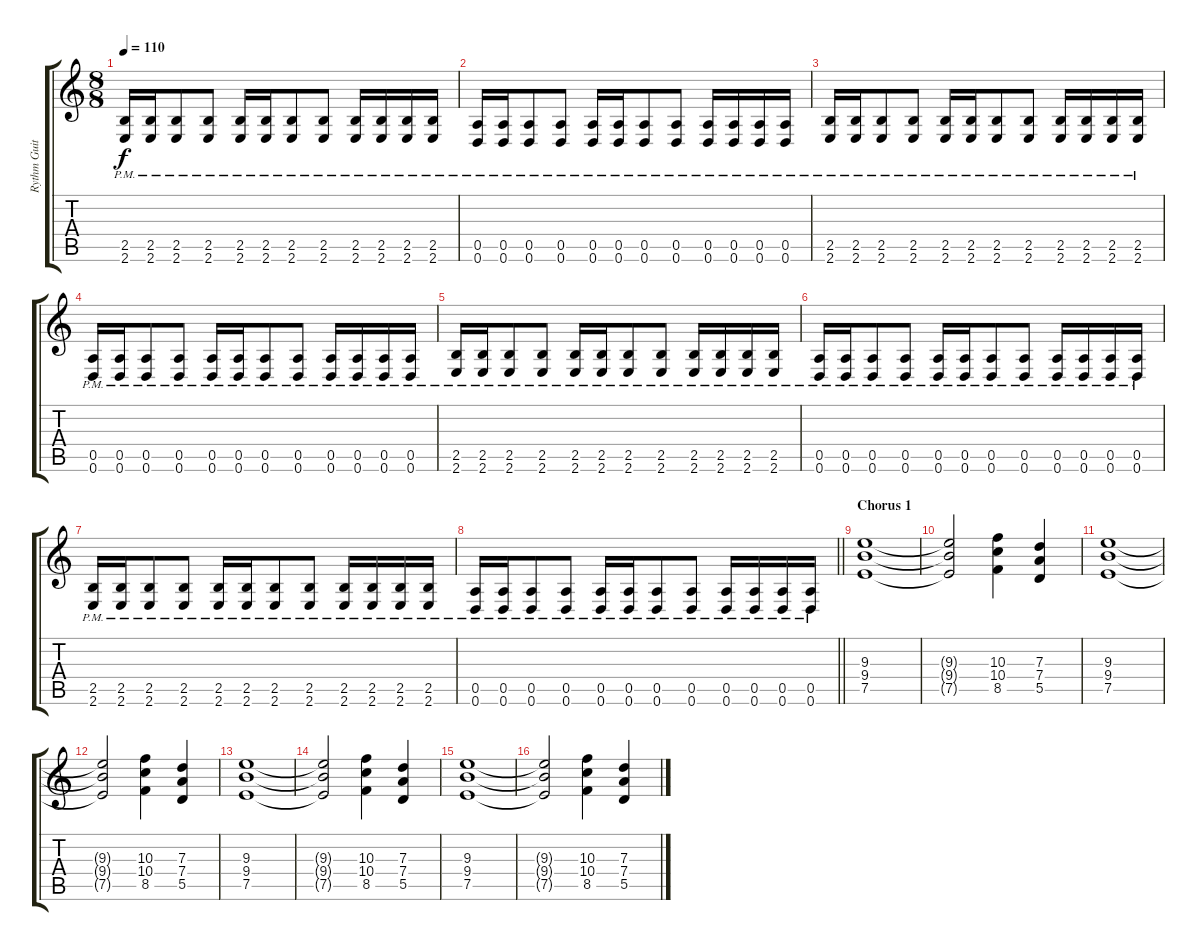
\track ("Rythm Guitar 1" "Rythm Guit") {instrument distortionguitar}
\staff {score tabs}
\tuning (E4 B3 G3 D3 A2 D2) {hide}
\ts (8 8)
\tempo 110
\clef g2
\ks c
(2.5{pm} 2.6{pm}).16{dy f} (2.5{pm} 2.6{pm}).16 (2.5{pm} 2.6{pm}).8 (2.5{pm} 2.6{pm}).8 (2.5{pm} 2.6{pm}).16 (2.5{pm} 2.6{pm}).16 (2.5{pm} 2.6{pm}).8 (2.5{pm} 2.6{pm}).8 (2.5{pm} 2.6{pm}).16 (2.5{pm} 2.6{pm}).16 (2.5{pm} 2.6{pm}).16 (2.5{pm} 2.6{pm}).16 |
(0.5{pm} 0.6{pm}).16 (0.5{pm} 0.6{pm}).16 (0.5{pm} 0.6{pm}).8 (0.5{pm} 0.6{pm}).8 (0.5{pm} 0.6{pm}).16 (0.5{pm} 0.6{pm}).16 (0.5{pm} 0.6{pm}).8 (0.5{pm} 0.6{pm}).8 (0.5{pm} 0.6{pm}).16 (0.5{pm} 0.6{pm}).16 (0.5{pm} 0.6{pm}).16 (0.5{pm} 0.6{pm}).16 |
(2.5{pm} 2.6{pm}).16 (2.5{pm} 2.6{pm}).16 (2.5{pm} 2.6{pm}).8 (2.5{pm} 2.6{pm}).8 (2.5{pm} 2.6{pm}).16 (2.5{pm} 2.6{pm}).16 (2.5{pm} 2.6{pm}).8 (2.5{pm} 2.6{pm}).8 (2.5{pm} 2.6{pm}).16 (2.5{pm} 2.6{pm}).16 (2.5{pm} 2.6{pm}).16 (2.5{pm} 2.6{pm}).16 |
(0.5{pm} 0.6{pm}).16 (0.5{pm} 0.6{pm}).16 (0.5{pm} 0.6{pm}).8 (0.5{pm} 0.6{pm}).8 (0.5{pm} 0.6{pm}).16 (0.5{pm} 0.6{pm}).16 (0.5{pm} 0.6{pm}).8 (0.5{pm} 0.6{pm}).8 (0.5{pm} 0.6{pm}).16 (0.5{pm} 0.6{pm}).16 (0.5{pm} 0.6{pm}).16 (0.5{pm} 0.6{pm}).16 |
(2.5{pm} 2.6{pm}).16 (2.5{pm} 2.6{pm}).16 (2.5{pm} 2.6{pm}).8 (2.5{pm} 2.6{pm}).8 (2.5{pm} 2.6{pm}).16 (2.5{pm} 2.6{pm}).16 (2.5{pm} 2.6{pm}).8 (2.5{pm} 2.6{pm}).8 (2.5{pm} 2.6{pm}).16 (2.5{pm} 2.6{pm}).16 (2.5{pm} 2.6{pm}).16 (2.5{pm} 2.6{pm}).16 |
(0.5{pm} 0.6{pm}).16 (0.5{pm} 0.6{pm}).16 (0.5{pm} 0.6{pm}).8 (0.5{pm} 0.6{pm}).8 (0.5{pm} 0.6{pm}).16 (0.5{pm} 0.6{pm}).16 (0.5{pm} 0.6{pm}).8 (0.5{pm} 0.6{pm}).8 (0.5{pm} 0.6{pm}).16 (0.5{pm} 0.6{pm}).16 (0.5{pm} 0.6{pm}).16 (0.5{pm} 0.6{pm}).16 |
(2.5{pm} 2.6{pm}).16 (2.5{pm} 2.6{pm}).16 (2.5{pm} 2.6{pm}).8 (2.5{pm} 2.6{pm}).8 (2.5{pm} 2.6{pm}).16 (2.5{pm} 2.6{pm}).16 (2.5{pm} 2.6{pm}).8 (2.5{pm} 2.6{pm}).8 (2.5{pm} 2.6{pm}).16 (2.5{pm} 2.6{pm}).16 (2.5{pm} 2.6{pm}).16 (2.5{pm} 2.6{pm}).16 |
\barLineRight lightlight
(0.5{pm} 0.6{pm}).16 (0.5{pm} 0.6{pm}).16 (0.5{pm} 0.6{pm}).8 (0.5{pm} 0.6{pm}).8 (0.5{pm} 0.6{pm}).16 (0.5{pm} 0.6{pm}).16 (0.5{pm} 0.6{pm}).8 (0.5{pm} 0.6{pm}).8 (0.5{pm} 0.6{pm}).16 (0.5{pm} 0.6{pm}).16 (0.5{pm} 0.6{pm}).16 (0.5{pm} 0.6{pm}).16 |
\section ("" "Chorus 1")
(9.3 9.4 7.5).1 |
(9.3{t} 9.4{t} 7.5{t}).2 (10.3 10.4 8.5).4 (7.3 7.4 5.5).4 |
(9.3 9.4 7.5).1 |
(9.3{t} 9.4{t} 7.5{t}).2 (10.3 10.4 8.5).4 (7.3 7.4 5.5).4 |
(9.3 9.4 7.5).1 |
(9.3{t} 9.4{t} 7.5{t}).2 (10.3 10.4 8.5).4 (7.3 7.4 5.5).4 |
(9.3 9.4 7.5).1 |
(9.3{t} 9.4{t} 7.5{t}).2 (10.3 10.4 8.5).4 (7.3 7.4 5.5).4
